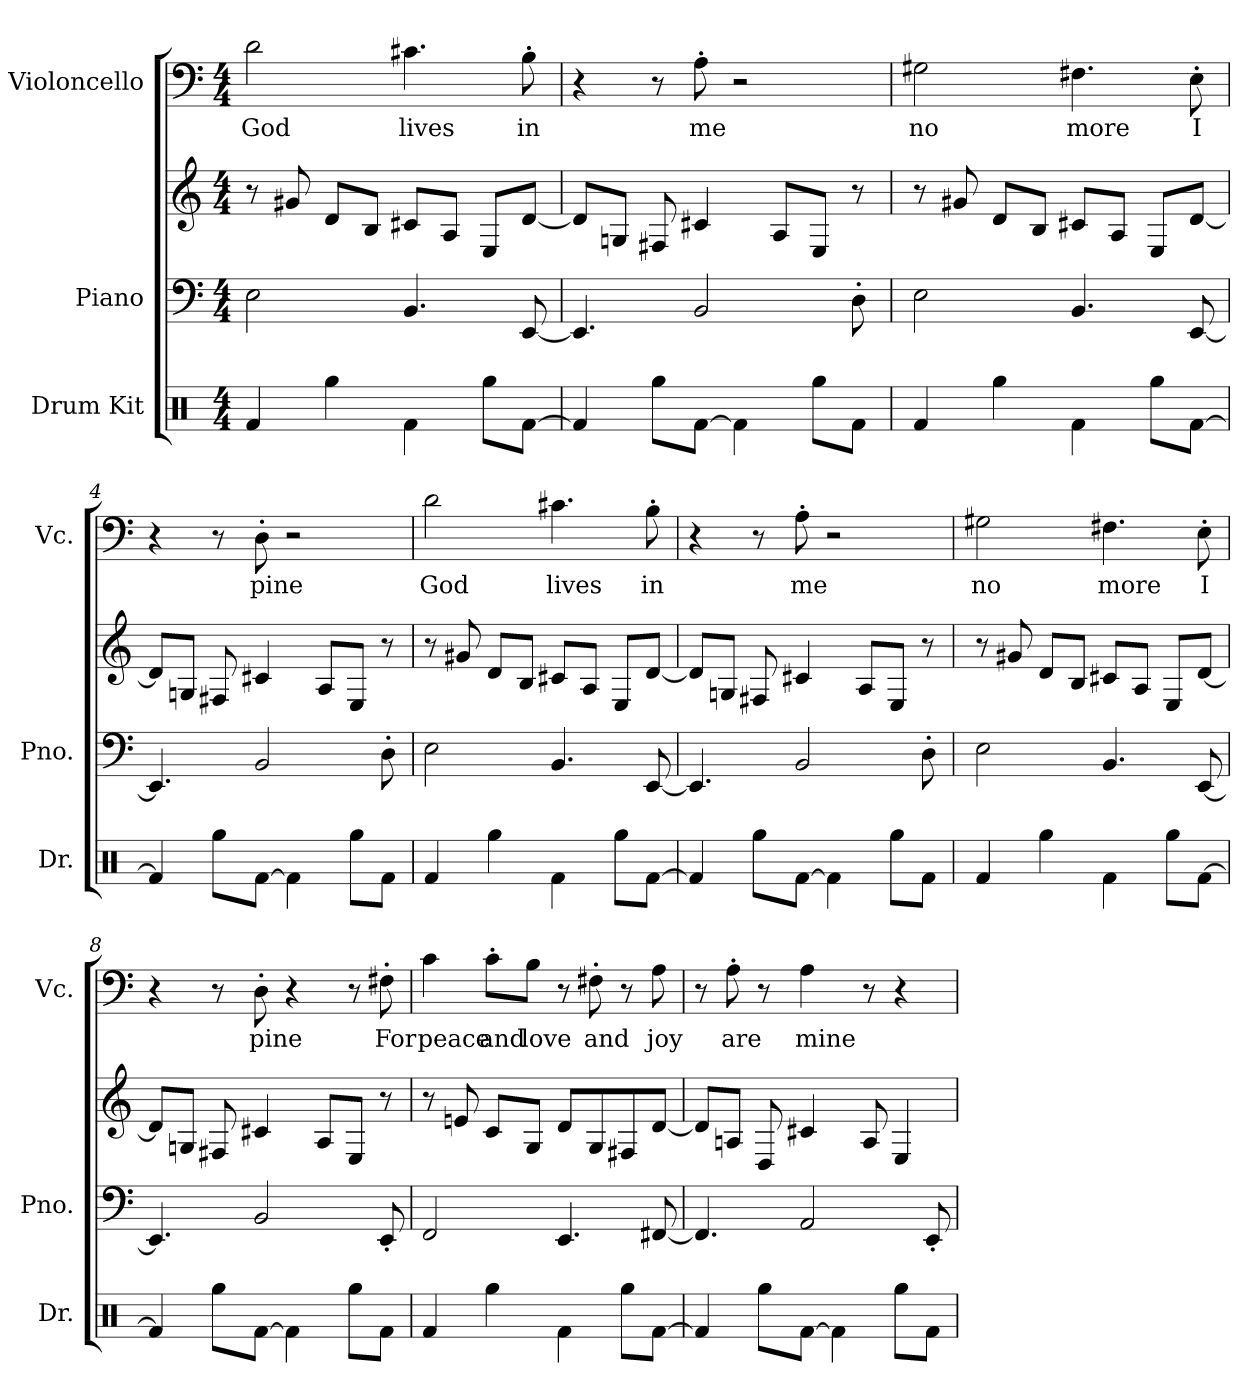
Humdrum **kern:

**kern	**kern	**kern	**dynam	**kern	**text
*part3	*part2	*part2	*part2	*part1	*part1
*staff4	*staff3	*staff2	*staff2/3	*staff1	*staff1
*I"Drum Kit	*I"Piano	*	*	*I"Violoncello	*
*I'Dr.	*I'Pno.	*	*	*I'Vc.	*
*clefX	*clefF4	*clefG2	*	*clefF4	*
*k[]	*k[]	*k[]	*	*k[]	*
*M4/4	*M4/4	*M4/4	*	*M4/4	*
*MM96	*MM96	*MM96	*	*MM96	*
=1	=1	=1	=1	=1	=1
!	!	!	!LO:DY:b=2	!	!LO:LY:b
!	!	!	!LO:DY:n=1:b	!	!
4Rf/	2E\	8r	mf mf	2d\	God
.	.	8g#X/	.	.	.
4Rgg\	.	8d/L	.	.	.
.	.	8B/J	.	.	.
!	!	!	!	!	!LO:LY:b
4Rf\	4.BB/	8c#X/L	.	4.c#X\	lives
.	.	8A/J	.	.	.
8Rgg\L	.	8E/L	.	.	.
!	!	!	!	!	!LO:LY:b
[8Rf\J	[8EE/	[8d/J	.	8B'\	in
=2	=2	=2	=2	=2	=2
4Rf/]	4.EE/]	8d/L]	.	4r	.
.	.	8Gn/J	.	.	.
8Rgg\L	.	8F#X/	.	8r	.
!	!	!	!	!	!LO:LY:b
[8Rf\J	2BB/	4c#X/	.	8A'\	me
4Rf\]	.	.	.	2r	.
.	.	8A/L	.	.	.
8Rgg\L	.	8E/J	.	.	.
8Rf\J	8D'\	8r	.	.	.
!!LO:LB:g=z
=3	=3	=3	=3	=3	=3
!	!	!	!	!	!LO:LY:b
4Rf/	2E\	8r	.	2G#X\	no
.	.	8g#X/	.	.	.
4Rgg\	.	8d/L	.	.	.
.	.	8B/J	.	.	.
!	!	!	!	!	!LO:LY:b
4Rf\	4.BB/	8c#X/L	.	4.F#X\	more
.	.	8A/J	.	.	.
8Rgg\L	.	8E/L	.	.	.
!	!	!	!	!	!LO:LY:b
[8Rf\J	[8EE/	[8d/J	.	8E'\	I
=4	=4	=4	=4	=4	=4
4Rf/]	4.EE/]	8d/L]	.	4r	.
.	.	8Gn/J	.	.	.
8Rgg\L	.	8F#X/	.	8r	.
!	!	!	!	!	!LO:LY:b
[8Rf\J	2BB/	4c#X/	.	8D'\	pine
4Rf\]	.	.	.	2r	.
.	.	8A/L	.	.	.
8Rgg\L	.	8E/J	.	.	.
8Rf\J	8D'\	8r	.	.	.
!!LO:LB:g=z
=5	=5	=5	=5	=5	=5
!	!	!	!	!	!LO:LY:b
4Rf/	2E\	8r	.	2d\	God
.	.	8g#X/	.	.	.
4Rgg\	.	8d/L	.	.	.
.	.	8B/J	.	.	.
!	!	!	!	!	!LO:LY:b
4Rf\	4.BB/	8c#X/L	.	4.c#X\	lives
.	.	8A/J	.	.	.
8Rgg\L	.	8E/L	.	.	.
!	!	!	!	!	!LO:LY:b
[8Rf\J	[8EE/	[8d/J	.	8B'\	in
=6	=6	=6	=6	=6	=6
4Rf/]	4.EE/]	8d/L]	.	4r	.
.	.	8Gn/J	.	.	.
8Rgg\L	.	8F#X/	.	8r	.
!	!	!	!	!	!LO:LY:b
[8Rf\J	2BB/	4c#X/	.	8A'\	me
4Rf\]	.	.	.	2r	.
.	.	8A/L	.	.	.
8Rgg\L	.	8E/J	.	.	.
8Rf\J	8D'\	8r	.	.	.
!!LO:PB:g=z
=7	=7	=7	=7	=7	=7
!	!	!	!	!	!LO:LY:b
4Rf/	2E\	8r	.	2G#X\	no
.	.	8g#X/	.	.	.
4Rgg\	.	8d/L	.	.	.
.	.	8B/J	.	.	.
!	!	!	!	!	!LO:LY:b
4Rf\	4.BB/	8c#X/L	.	4.F#X\	more
.	.	8A/J	.	.	.
8Rgg\L	.	8E/L	.	.	.
!	!	!	!	!	!LO:LY:b
[8Rf\J	[8EE/	[8d/J	.	8E'\	I
=8	=8	=8	=8	=8	=8
4Rf/]	4.EE/]	8d/L]	.	4r	.
.	.	8Gn/J	.	.	.
8Rgg\L	.	8F#X/	.	8r	.
!	!	!	!	!	!LO:LY:b
[8Rf\J	2BB/	4c#X/	.	8D'\	pine
4Rf\]	.	.	.	4r	.
.	.	8A/L	.	.	.
8Rgg\L	.	8E/J	.	8r	.
!	!	!	!	!	!LO:LY:b
8Rf\J	8EE'/	8r	.	8F#X'\	For
!!LO:PB:g=z
=9	=9	=9	=9	=9	=9
!	!	!	!	!	!LO:LY:b
4Rf/	2FF/	8r	.	4c\	peace
.	.	8en/	.	.	.
!	!	!	!	!	!LO:LY:b
4Rgg\	.	8c/L	.	8c'\L	and
!	!	!	!	!	!LO:LY:b
.	.	8G/J	.	8B\J	love
4Rf\	4.EE/	8d/L	.	8r	.
!	!	!	!	!	!LO:LY:b
.	.	8G/	.	8F#X'\	and
8Rgg\L	.	8F#X/	.	8r	.
!	!	!	!	!	!LO:LY:b
[8Rf\J	[8FF#X/	[8d/J	.	8A\	joy
=10	=10	=10	=10	=10	=10
4Rf/]	4.FF#/]	8d/L]	.	8r	.
!	!	!	!	!	!LO:LY:b
.	.	8An/J	.	8A'\	are
8Rgg\L	.	8D/	.	8r	.
!	!	!	!	!	!LO:LY:b
[8Rf\J	2AA/	4c#X/	.	4A\	mine
4Rf\]	.	.	.	.	.
.	.	8A/	.	8r	.
8Rgg\L	.	4E/	.	4r	.
8Rf\J	8EE'/	.	.	.	.
=	=	=	=	=	=
*-	*-	*-	*-	*-	*-
